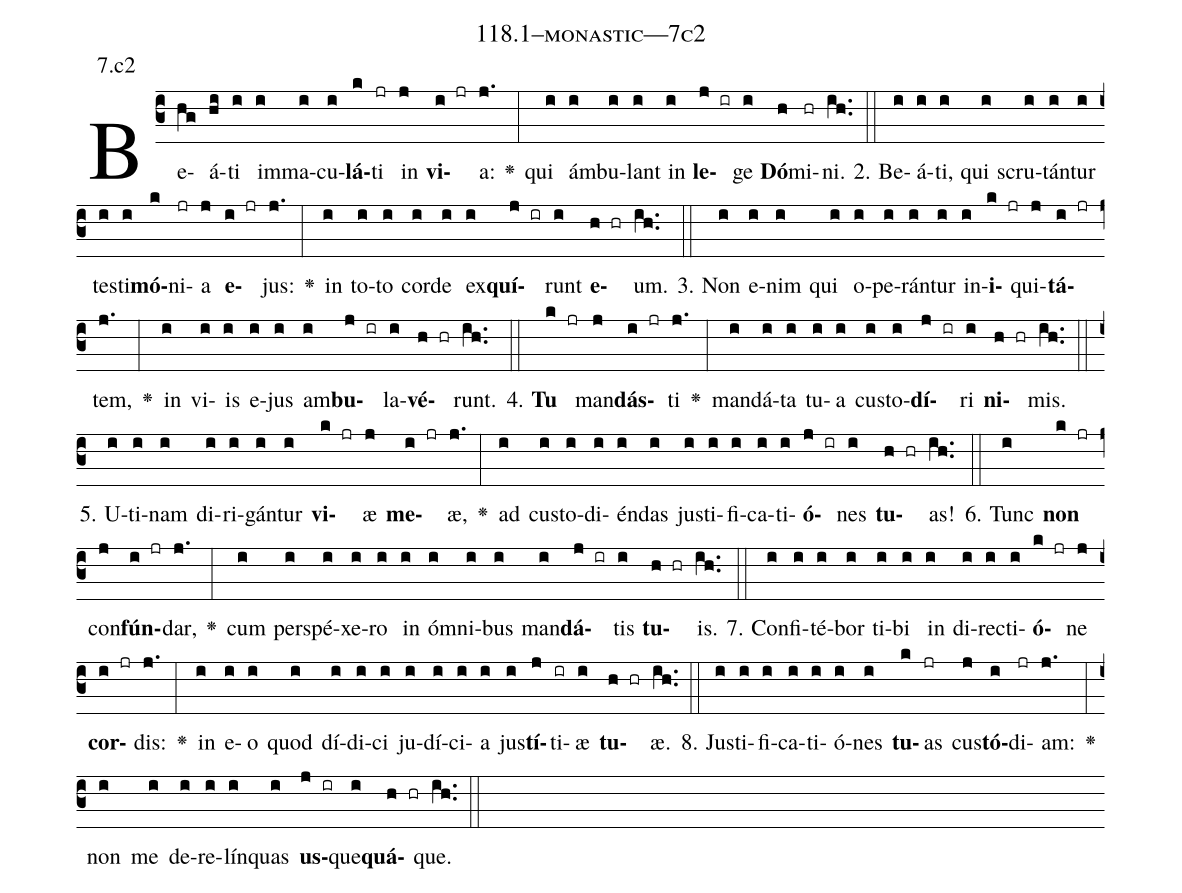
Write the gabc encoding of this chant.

name: 118.1--monastic---7c2;
annotation: 7.c2;
%%
(c3)Be(hg)á(hi)ti(i) im(i)ma(i)cu(i)<b>lá</b>(k)ti(jr) in(j) <b>vi</b>(i jr)a:(j.) <v>\greheightstar</v>(:) qui(i) ám(i)bu(i)lant(i) in(i) <b>le</b>(j ir)ge(i) <b>Dó</b>(h)mi(hr)ni.(ih..) (::)
2. Be(i)á(i)ti,(i) qui(i) scru(i)tán(i)tur(i) tes(i)ti(i)<b>mó</b>(k)ni(jr)a(j) <b>e</b>(i jr)jus:(j.) <v>\greheightstar</v>(:) in(i) to(i)to(i) cor(i)de(i) ex(i)<b>quí</b>(j ir)runt(i) <b>e</b>(h hr)um.(ih..) (::)
3. Non(i) e(i)nim(i) qui(i) o(i)pe(i)rán(i)tur(i) in(i)<b>i</b>(k jr)qui(j)<b>tá</b>(i jr)tem,(j.) <v>\greheightstar</v>(:) in(i) vi(i)is(i) e(i)jus(i) am(i)<b>bu</b>(j ir)la(i)<b>vé</b>(h hr)runt.(ih..) (::)
4. <b>Tu</b>(k jr) man(j)<b>dás</b>(i jr)ti(j.) <v>\greheightstar</v>(:) man(i)dá(i)ta(i) tu(i)a(i) cus(i)to(i)<b>dí</b>(j ir)ri(i) <b>ni</b>(h hr)mis.(ih..) (::)
5. U(i)ti(i)nam(i) di(i)ri(i)gán(i)tur(i) <b>vi</b>(k jr)æ(j) <b>me</b>(i jr)æ,(j.) <v>\greheightstar</v>(:) ad(i) cus(i)to(i)di(i)én(i)das(i) jus(i)ti(i)fi(i)ca(i)ti(i)<b>ó</b>(j ir)nes(i) <b>tu</b>(h hr)as!(ih..) (::)
6. Tunc(i) <b>non</b>(k jr) con(j)<b>fún</b>(i jr)dar,(j.) <v>\greheightstar</v>(:) cum(i) per(i)spé(i)xe(i)ro(i) in(i) óm(i)ni(i)bus(i) man(i)<b>dá</b>(j ir)tis(i) <b>tu</b>(h hr)is.(ih..) (::)
7. Con(i)fi(i)té(i)bor(i) ti(i)bi(i) in(i) di(i)rec(i)ti(i)<b>ó</b>(k jr)ne(j) <b>cor</b>(i jr)dis:(j.) <v>\greheightstar</v>(:) in(i) e(i)o(i) quod(i) dí(i)di(i)ci(i) ju(i)dí(i)ci(i)a(i) jus(i)<b>tí</b>(j)ti(ir)æ(i) <b>tu</b>(h hr)æ.(ih..) (::)
8. Jus(i)ti(i)fi(i)ca(i)ti(i)ó(i)nes(i) <b>tu</b>(k)as(jr) cus(j)<b>tó</b>(i)di(jr)am:(j.) <v>\greheightstar</v>(:) non(i) me(i) de(i)re(i)lín(i)quas(i) <b>us</b>(j ir)que(i)<b>quá</b>(h hr)que.(ih..) (::)
